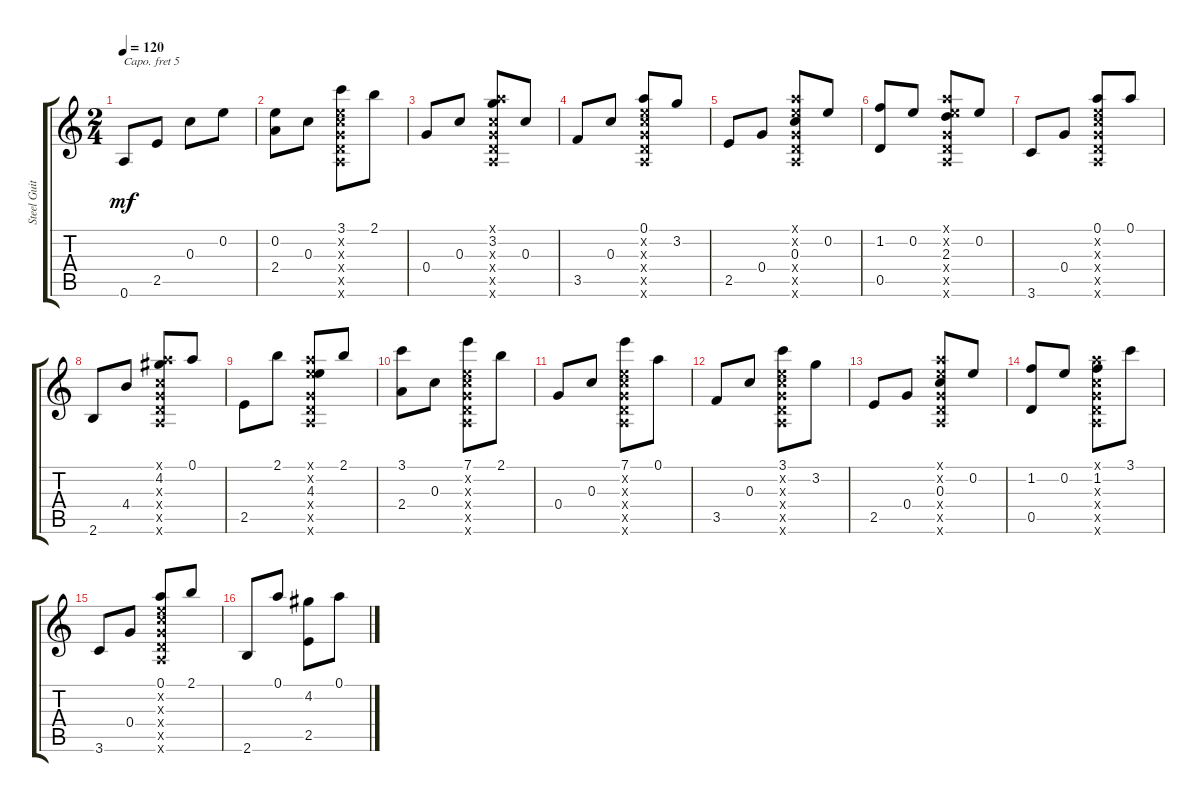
\track ("Steel Guitar" "Steel Guit") {instrument acousticguitarsteel}
\staff {score tabs}
\capo 5
\tuning (E4 B3 G3 D3 A2 E2) {hide}
\ts (2 4)
\tempo 120
\clef g2
\ks c
0.6.8{dy mf} 2.5.8 0.3.8 0.2.8 |
(0.2 2.4).8 0.3.8 (3.1 0.2{x} 0.3{x} 0.4{x} 0.5{x} 0.6{x}).8 2.1.8 |
0.4.8 0.3.8 (0.1{x} 3.2 0.3{x} 0.4{x} 0.5{x} 0.6{x}).8 0.3.8 |
3.5.8 0.3.8 (0.1 0.2{x} 0.3{x} 0.4{x} 0.5{x} 0.6{x}).8 3.2.8 |
2.5.8 0.4.8 (0.1{x} 0.2{x} 0.3 0.4{x} 0.5{x} 0.6{x}).8 0.2.8 |
(1.2 0.5).8 0.2.8 (0.1{x} 0.2{x} 2.3 0.4{x} 0.5{x} 0.6{x}).8 0.2.8 |
3.6.8 0.4.8 (0.1 0.2{x} 0.3{x} 0.4{x} 0.5{x} 0.6{x}).8 0.1.8 |
2.6.8 4.4.8 (0.1{x} 4.2 0.3{x} 0.4{x} 0.5{x} 0.6{x}).8 0.1.8 |
2.5.8 2.1.8 (0.1{x} 0.2{x} 4.3 0.4{x} 0.5{x} 0.6{x}).8 2.1.8 |
(3.1 2.4).8 0.3.8 (7.1 0.2{x} 0.3{x} 0.4{x} 0.5{x} 0.6{x}).8 2.1.8 |
0.4.8 0.3.8 (7.1 0.2{x} 0.3{x} 0.4{x} 0.5{x} 0.6{x}).8 0.1.8 |
3.5.8 0.3.8 (3.1 0.2{x} 0.3{x} 0.4{x} 0.5{x} 0.6{x}).8 3.2.8 |
2.5.8 0.4.8 (0.1{x} 0.2{x} 0.3 0.4{x} 0.5{x} 0.6{x}).8 0.2.8 |
(1.2 0.5).8 0.2.8 (0.1{x} 1.2 0.3{x} 0.4{x} 0.5{x} 0.6{x}).8 3.1.8 |
3.6.8 0.4.8 (0.1 0.2{x} 0.3{x} 0.4{x} 0.5{x} 0.6{x}).8 2.1.8 |
2.6.8 0.1.8 (4.2 2.5).8 0.1.8
